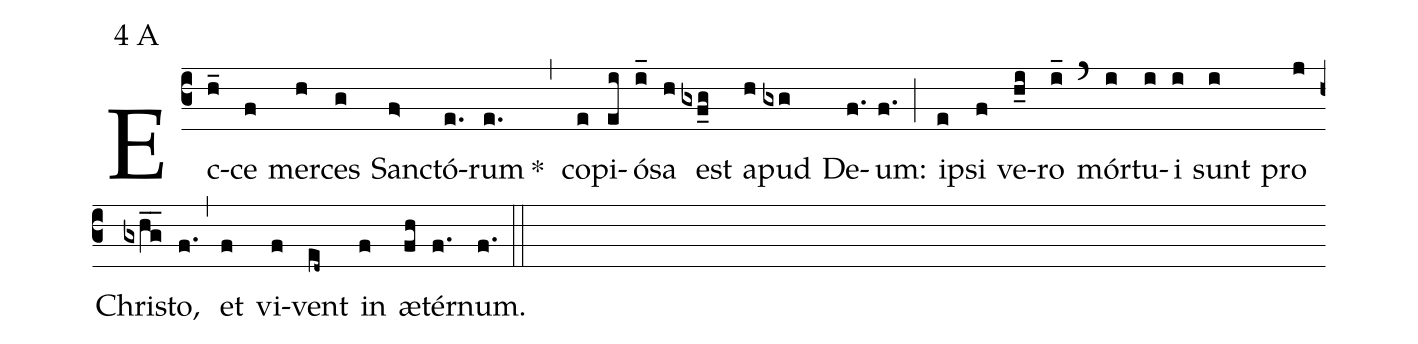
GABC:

mode:4 A;
%%
(c3) Ec(h_)ce(f) mer(h)ces(g) San(f>)ctó(e.)rum(e.) *()(,)  co(e)pi(ei)ó(i_)sa(h) est(gxf_g) a(h)pud(gxg) De(f.)um:(f.) (;)  i(e)psi(f) ve(h_i)ro(i_) (`)  mór(i)tu(i)i(i) sunt(i) pro(j) Chri(gxhg__)sto,(f.) (,)  et(f) vi(f)vent(ed~) in(f) æ(fh)tér(f.)num.(f.) (::)
